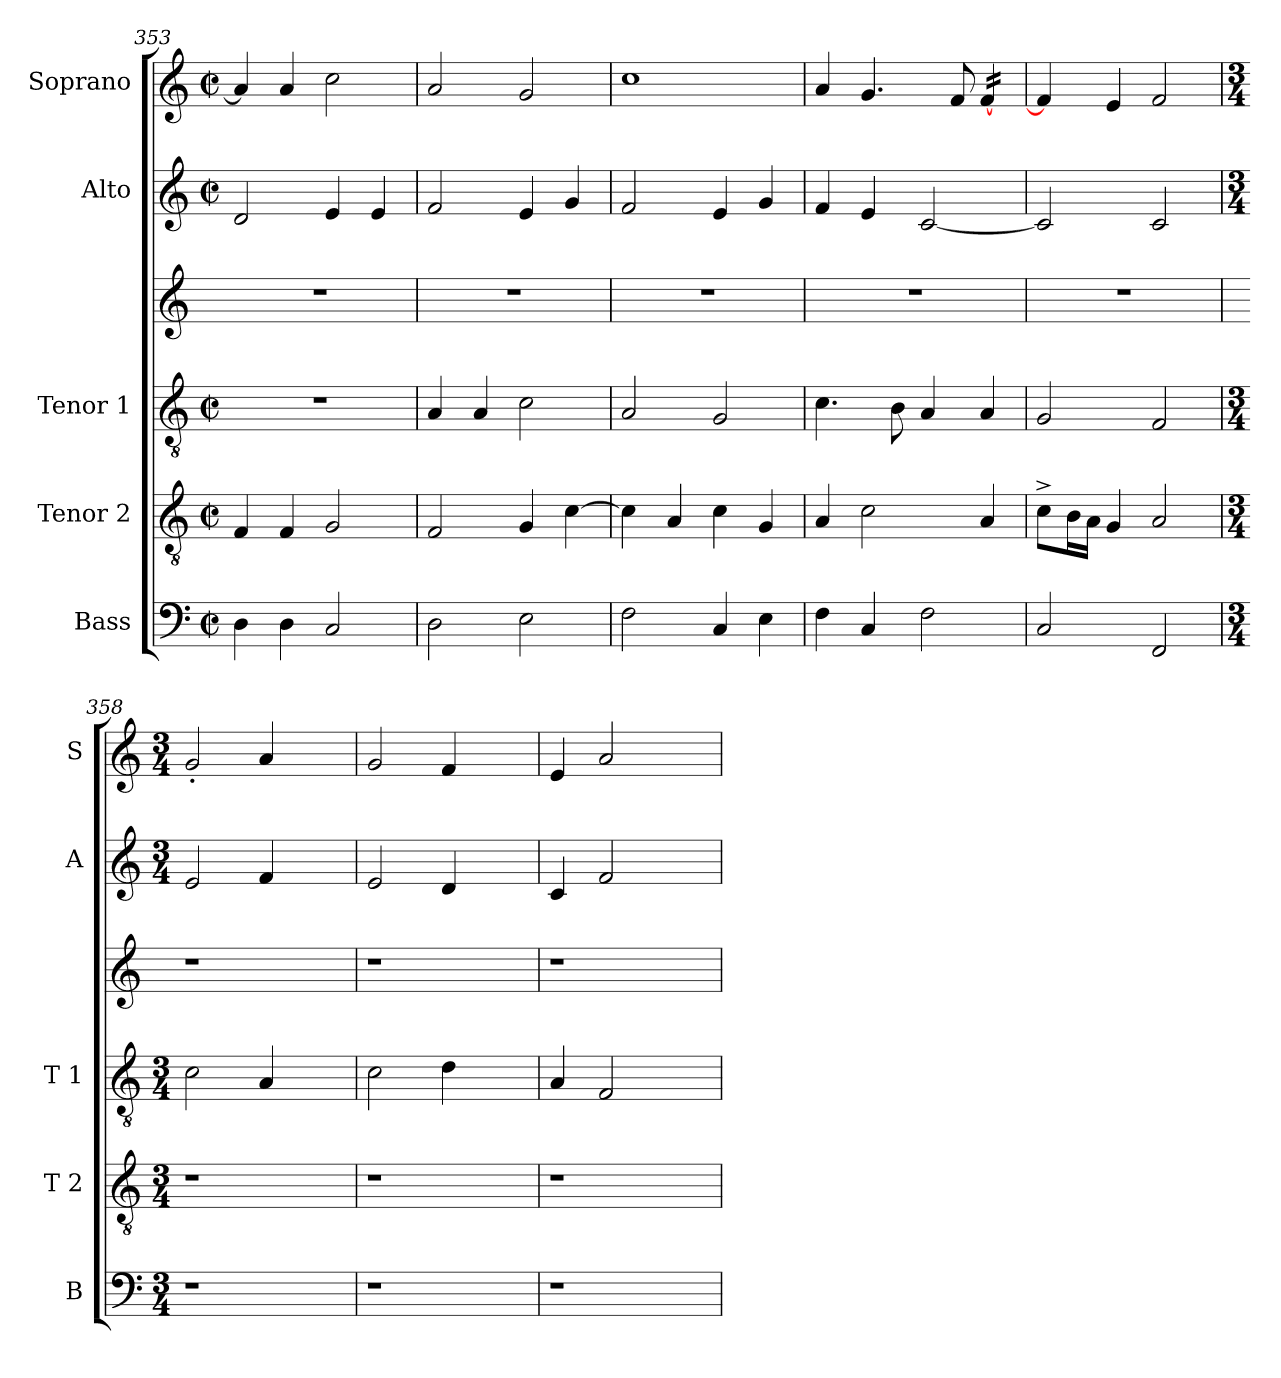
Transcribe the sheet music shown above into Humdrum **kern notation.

**kern	**kern	**kern	**kern	**kern	**kern
*part6	*part5	*part4	*part3	*part2	*part1
*staff6	*staff5	*staff4	*staff3	*staff2	*staff1
*I"Bass	*I"Tenor 2	*I"Tenor 1	*	*I"Alto	*I"Soprano
*I'B	*I'T 2	*I'T 1	*	*I'A	*I'S
*clefF4	*clefGv2	*clefGv2	*clefG2	*clefG2	*clefG2
*k[]	*k[]	*k[]	*k[]	*k[]	*k[]
*C:	*C:	*C:	*C:	*C:	*C:
*M2/2	*M2/2	*M2/2	*	*M2/2	*M2/2
*met(c|)	*met(c|)	*met(c|)	*	*met(c|)	*met(c|)
=353	=353	=353	=353	=353	=353
4D\	4F/	1r	1r	2d/	4a/]
4D\	4F/	.	.	.	4a/
2C/	2G/	.	.	4e/	2cc\
.	.	.	.	4e/	.
=354	=354	=354	=354	=354	=354
2D\	2F/	4A/	1r	2f/	2a/
.	.	4A/	.	.	.
2E\	4G/	2c\	.	4e/	2g/
.	[>4c\	.	.	4g/	.
=355	=355	=355	=355	=355	=355
2F\	4c\]	2A/	1r	2f/	1cc
.	4A/	.	.	.	.
4C/	4c\	2G/	.	4e/	.
4E\	4G/	.	.	4g/	.
=356	=356	=356	=356	=356	=356
4F\	4A/	4.c\	1r	4f/	4a/
4C/	2c\	.	.	4e/	4.g/
.	.	8B\	.	.	.
2F\	.	4A/	.	[>2c/	.
.	.	.	.	.	8f/
*	*	*	*	*	*tremolo
.	4A/	4A/	.	.	[>16f/LL
.	.	.	.	.	16f/
.	.	.	.	.	16f/
.	.	.	.	.	16f/JJ
*	*	*	*	*	*Xtremolo
!!LO:PB:g=z
=357	=357	=357	=357	=357	=357
2C/	8c^>\L	2G/	1r	2c/]	4f/]
.	16B\L	.	.	.	.
.	16A\JJ	.	.	.	.
.	4G/	.	.	.	4e/
2FF/	2A/	2F/	.	2c/	2f/
=358	=358	=358	=358	=358	=358
*M3/4	*M3/4	*M3/4	*	*M3/4	*M3/4
!LO:N:vis=1	!LO:N:vis=1	!	!	!	!
2.r	2.r	2c\	1r	2e/	2g'</
.	.	4A/	.	4f/	4a/
4ryy	4ryy	4ryy	.	4ryy	4ryy
=359	=359	=359	=359	=359	=359
!LO:N:vis=1	!LO:N:vis=1	!	!	!	!
2.r	2.r	2c\	1r	2e/	2g/
.	.	4d\	.	4d/	4f/
4ryy	4ryy	4ryy	.	4ryy	4ryy
=360	=360	=360	=360	=360	=360
!LO:N:vis=1	!LO:N:vis=1	!	!	!	!
2.r	2.r	4A/	1r	4c/	4e/
.	.	2F/	.	2f/	2a/
4ryy	4ryy	4ryy	.	4ryy	4ryy
=	=	=	=	=	=
*-	*-	*-	*-	*-	*-
